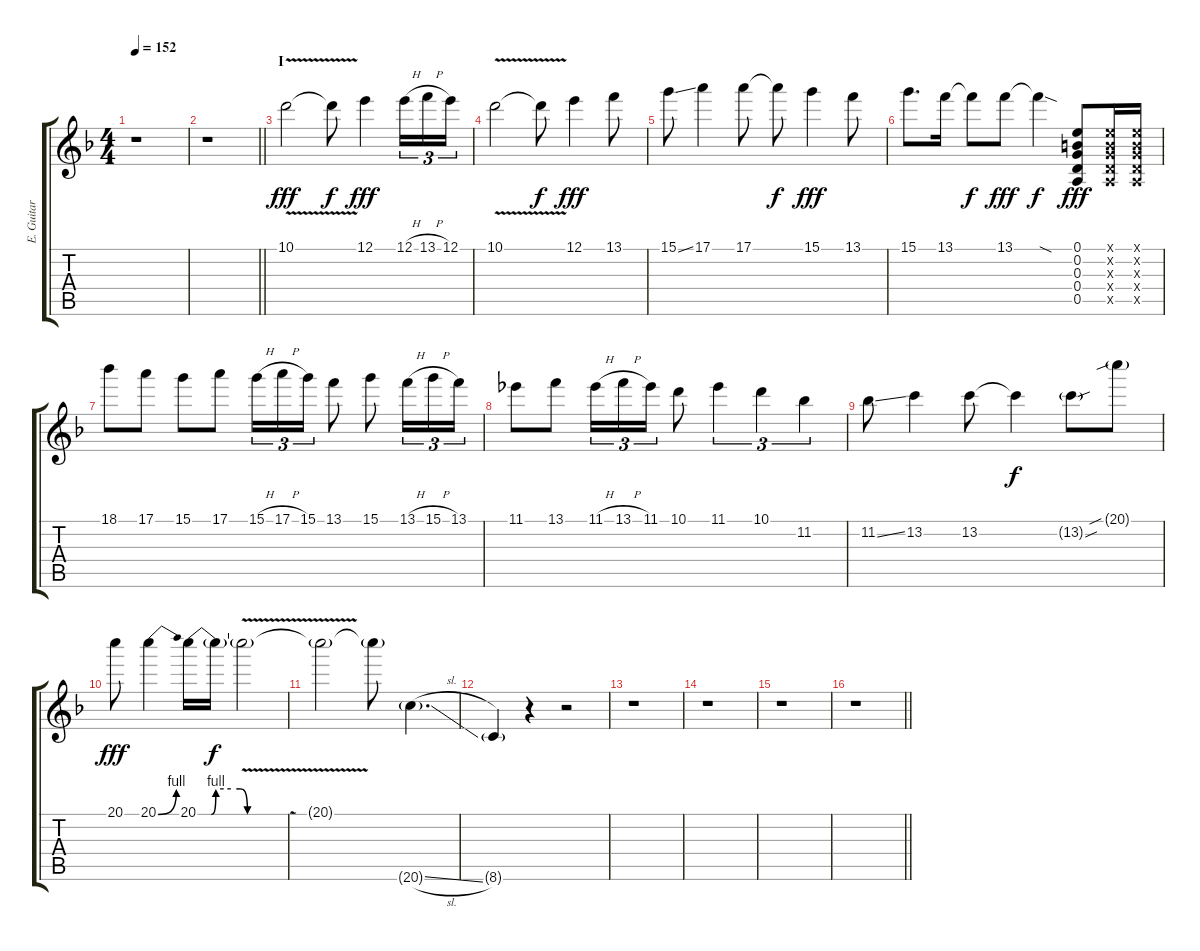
\track ("E. Guitar I" "E. Guitar ") {instrument overdrivenguitar}
\staff {score tabs}
\tuning (E4 B3 G3 D3 A2 E2) {hide}
\ts (4 4)
\tempo 152
\clef g2
\ks f
r.1{dy f} |
\barLineRight lightlight
r.1 |
\section ("" "I")
10.1{v}.2{dy fff} 10.1{t}.8{dy f} 12.1.4{dy fff} 12.1{h}.16{tu (3 2)} 13.1{h}.16{tu (3 2)} 12.1.16{tu (3 2)} |
10.1{v}.2 10.1{t}.8{dy f} 12.1.4{dy fff} 13.1.8 |
15.1{ss}.8 17.1.4 17.1.8 17.1{t}.8{dy f} 15.1.4{dy fff} 13.1.8 |
15.1.8{d} 13.1.16 13.1{t}.8{dy f} 13.1.8{dy fff} 13.1{sod t}.4{dy f} (0.1 0.2 0.3 0.4 0.5).8{dy fff} (0.1{x} 0.2{x} 0.3{x} 0.4{x} 0.5{x}).16 (0.1{x} 0.2{x} 0.3{x} 0.4{x} 0.5{x}).16 |
18.1.8 17.1.8 15.1.8 17.1.8 15.1{h}.16{tu (3 2)} 17.1{h}.16{tu (3 2)} 15.1.16{tu (3 2)} 13.1.8 15.1.8 13.1{h}.16{tu (3 2)} 15.1{h}.16{tu (3 2)} 13.1.16{tu (3 2)} |
11.1.8 13.1.8 11.1{h}.16{tu (3 2)} 13.1{h}.16{tu (3 2)} 11.1.16{tu (3 2)} 10.1.8 11.1.4{tu (3 2)} 10.1.4{tu (3 2)} 11.2.4{tu (3 2)} |
11.2{ss}.8 13.2.4 13.2.8 13.2{t}.4{dy f} 13.2{sou g}.8 20.1{sib g}.8 |
20.1.8{dy fff} 20.1{be (bend 0 0 60 4)}.4 20.1{be (custom 0 0 9 0 12 4 22 4 28 4 33 0 60 0)}.16 20.1{t}.16{dy f} 20.1{v t}.2 |
20.1{t}.2 20.1{t}.8 20.6{sl g}.4{d} |
8.6{g}.4 r.4 r.2 |
r.1 |
r.1 |
r.1 |
\barLineRight lightlight
r.1
